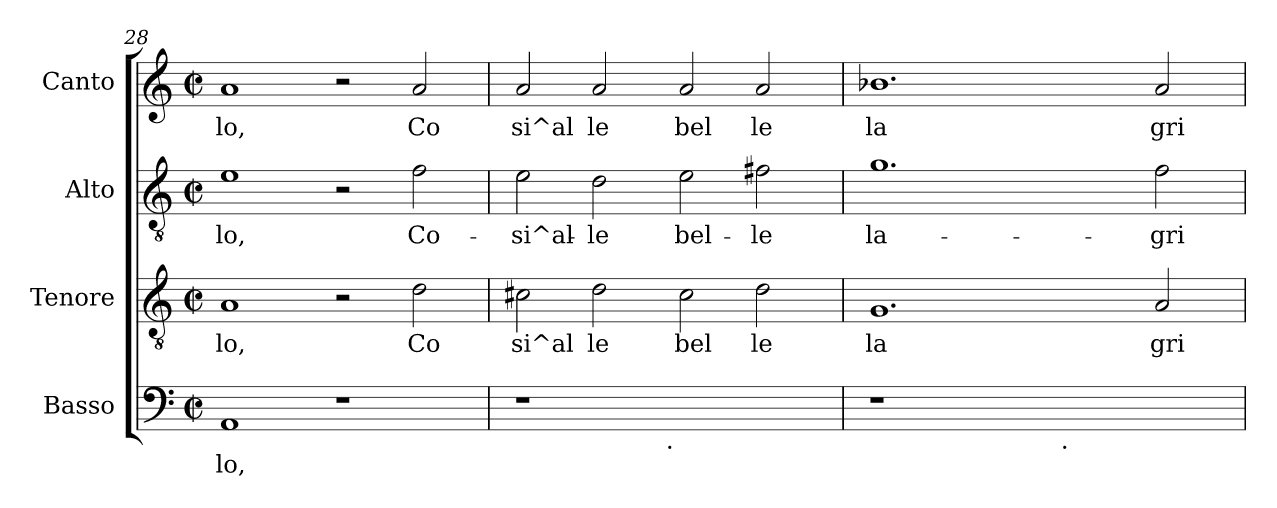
**kern	**text	**kern	**text	**kern	**text	**kern	**text
*part4	*part4	*part3	*part3	*part2	*part2	*part1	*part1
*staff4	*staff4	*staff3	*staff3	*staff2	*staff2	*staff1	*staff1
*I"Basso	*	*I"Tenore	*	*I"Alto	*	*I"Canto	*
*I'Basso	*	*I'Tenore	*	*I'Alto	*	*I'Canto	*
*clefF4	*	*clefGv2	*	*clefGv2	*	*clefG2	*
*k[]	*	*k[]	*	*k[]	*	*k[]	*
*C:	*	*C:	*	*C:	*	*C:	*
*M2/2	*	*M2/2	*	*M2/2	*	*M2/2	*
*met(c|)	*	*met(c|)	*	*met(c|)	*	*met(c|)	*
=28	=28	=28	=28	=28	=28	=28	=28
!	!LO:LY:b:cj	!	!LO:LY:b:cj	!	!LO:LY:b:cj	!	!LO:LY:b:cj
1AA	-lo,	1A	lo,	1e	-lo,	1a	lo,
1r	.	2r	.	2r	.	2r	.
!	!	!	!LO:LY:b:cj	!	!LO:LY:b:cj	!	!LO:LY:b:cj
.	.	2d\	Co	2f\	Co-	2a/	Co
=29	=29	=29	=29	=29	=29	=29	=29
!	!	!	!LO:LY:b:cj	!	!LO:LY:b:cj	!	!LO:LY:b:cj
*^	*	*	*	*	*	*	*
1r	2ryy	.	2c#X\	si^al	2e\	-si^al-	2a/	si^al
!	!	!	!	!LO:LY:b:cj	!	!LO:LY:b:cj	!	!LO:LY:b:cj
.	4...ryy	.	2d\	le	2d\	-le	2a/	le
!	!LO:TX:b:t=.	!	!	!	!	!	!	!
.	1ryy	.	.	.	.	.	.	.
!	!	!	!	!LO:LY:b:cj	!	!LO:LY:b:cj	!	!LO:LY:b:cj
1ryy	.	.	2c#\	bel	2e\	bel-	2a/	bel
!	!	!	!	!LO:LY:b:cj	!	!LO:LY:b:cj	!	!LO:LY:b:cj
.	.	.	2d\	le	2f#X\	-le	2a/	le
.	32ryy	.	.	.	.	.	.	.
!!LO:LB:g=z
=30	=30	=30	=30	=30	=30	=30	=30	=30
!	!	!	!	!LO:LY:b:cj	!	!LO:LY:b:cj	!	!LO:LY:b:cj
1r	2ryy	.	1.G	la	1.g	la-	1.b-X	la
.	4ryy	.	.	.	.	.	.	.
.	8ryy	.	.	.	.	.	.	.
.	16ryy	.	.	.	.	.	.	.
.	64ryy	.	.	.	.	.	.	.
!	!LO:TX:b:t=.	!	!	!	!	!	!	!
.	1ryy	.	.	.	.	.	.	.
1ryy	.	.	.	.	.	.	.	.
!	!	!	!	!LO:LY:b:cj	!	!LO:LY:b:cj	!	!LO:LY:b:cj
.	.	.	2A/	gri	2f\	-gri-	2a/	gri
.	32.ryy	.	.	.	.	.	.	.
*v	*v	*	*	*	*	*	*	*
=	=	=	=	=	=	=	=
*-	*-	*-	*-	*-	*-	*-	*-
